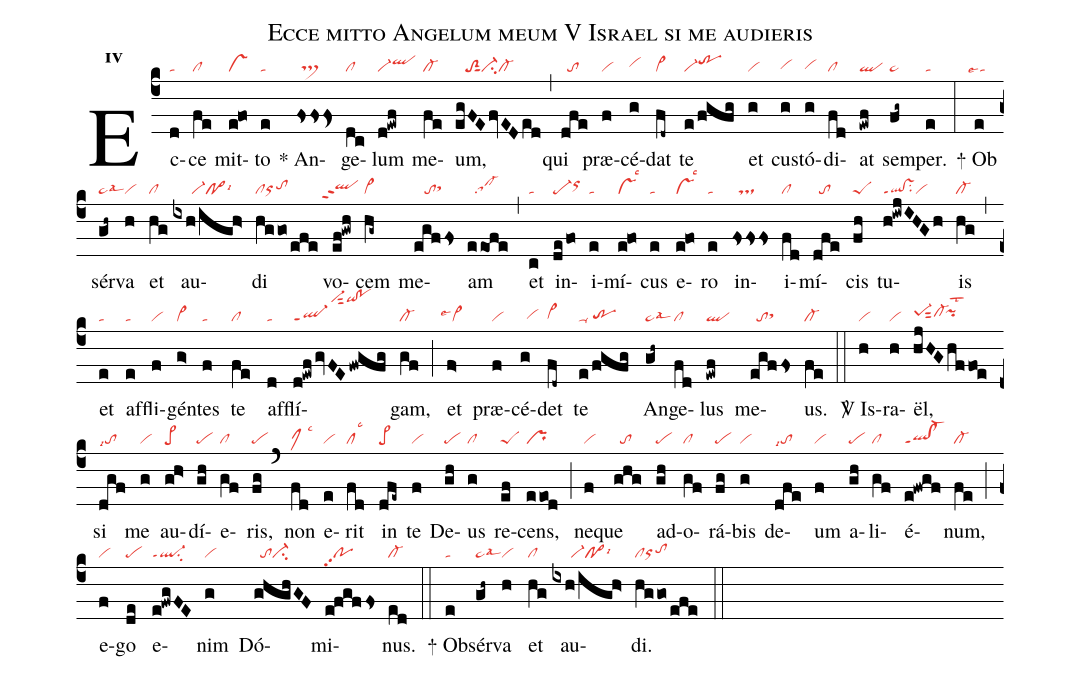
name:Ecce mitto Angelum meum V Israel si me audieris;
office-part:re;
mode:4;
nabc-lines:1;
%%
initial-style: 1;
name: Ecce mitto angelum meum;
mode: 4;
office-part: Responsorium;
annotation: Resp. ;
annotation: iv;
nabc-lines:1;
%%
(c4) Ec(d|ta)ce(fe|cl) mit(e!fo|vs)to(e|ta) <sp>*</sp> An(fssfs>|//ts>)ge(dc|cl)lum(d!ewf|vi-qlhi) me(fe|cl-)um,(egFEfvEDed|///toS2sut1ci-cl-) (,) qui(dfe|//to) præ(f|vi)cé(g|vihh)dat(fd~|vi>) te(e/fgfg|vi-trhi) et(g|vi) cus(g|vihg)tó(g|vihg)di(fd|cl)at(ewf|ql) sem(fg~|ta>)per.(e|ta) (:)

<sp>+</sp> Ob(e|``talse4)sér(gh~|ta>lsal3)va(h|vi) et(hg|cl) au(ixh/igh>|//////vi-po>lsi6)di(hggo/efe|clorhgtohh) vo(ef!gwh|```qlhhppt2)cem(hg~|vi>) me(egffs|///tosthh)am(eeofe|//sa!cl-) (,) et(c|ta) in(de/fo|pe-orhi)i(e|ta)mí(e!fo|vslsc3)cus(e|ta) e(e!fo|vslsc3)ro(e|ta) in(fsfsfs|//ts)i(fd|cl)mí(dfe|//to)cis(fh|peS) tu(h!iwjIHGh|ql!vsppt1su2vi)is(hg|cl-) (,) et(e|ta) af(e|ta)fli(f|vi)gén(g>|vi>)tes(f|ta) te(fe|cl) af(d|ta)flí(d!ewf/gvFE/fwgfg|ql-ppt1vi-hnsut2qihn!pohn)gam,(gf|cl-) (;) et(f>|``vi>lse4) præ(f|vi)cé(g|//vihg)det(fd~|vi>hg) te(e/fgfg|ta-/trhg) An(gh~|ta>lsal3)ge(fd|cl)lus(ewf|ql) me(egffs|//tosthh)us.(fe|cl-) (::)

<sp>V/</sp> Is(h|vi)ra(h|vi)ël,(hjHGhffoe|pe-1hhsut2cl-hh`pihilst2) si(dgf|tolsi7) me(g|vi) au(gh>|pe>)dí(gh|pe)e(gf|cl)ris,(fg|pe) (`) non(fd|clMhhlsc3) e(e|vi)rit(fd|cllsc3) in(dfe~|pe>) te(f|vi) De(gh|pe)us(g|cl) re(ef|peS)cens,(eeod|pr) (;) ne(f|vi)que(ghg|//to) ad(gh|pe)o(gf|cl)rá(fg|pe)bis(g|vi) de(dfe|tolsi7)um(f|vi) a(gh|pe)li(gf|cl)é(e!fwgf|ql!cl-ppt1)num,(fe|cl-) (;) e(f|vi)go(de|pe) e(e!fwgFE|ql-ppt1su2)nim(g|vi) Dó(ghghGF|//toci-)mi(e!fgffs|popp2)nus.(ed|cl-) (::)
<sp>+</sp> Ob(e|ta)sér(gh~|ta>lsal3)va(h|vi) et(hg|cl) au(ixh/igh>|//////vi-po>lsi6)di.(hggo/efe|clorhgtohh) (::)
